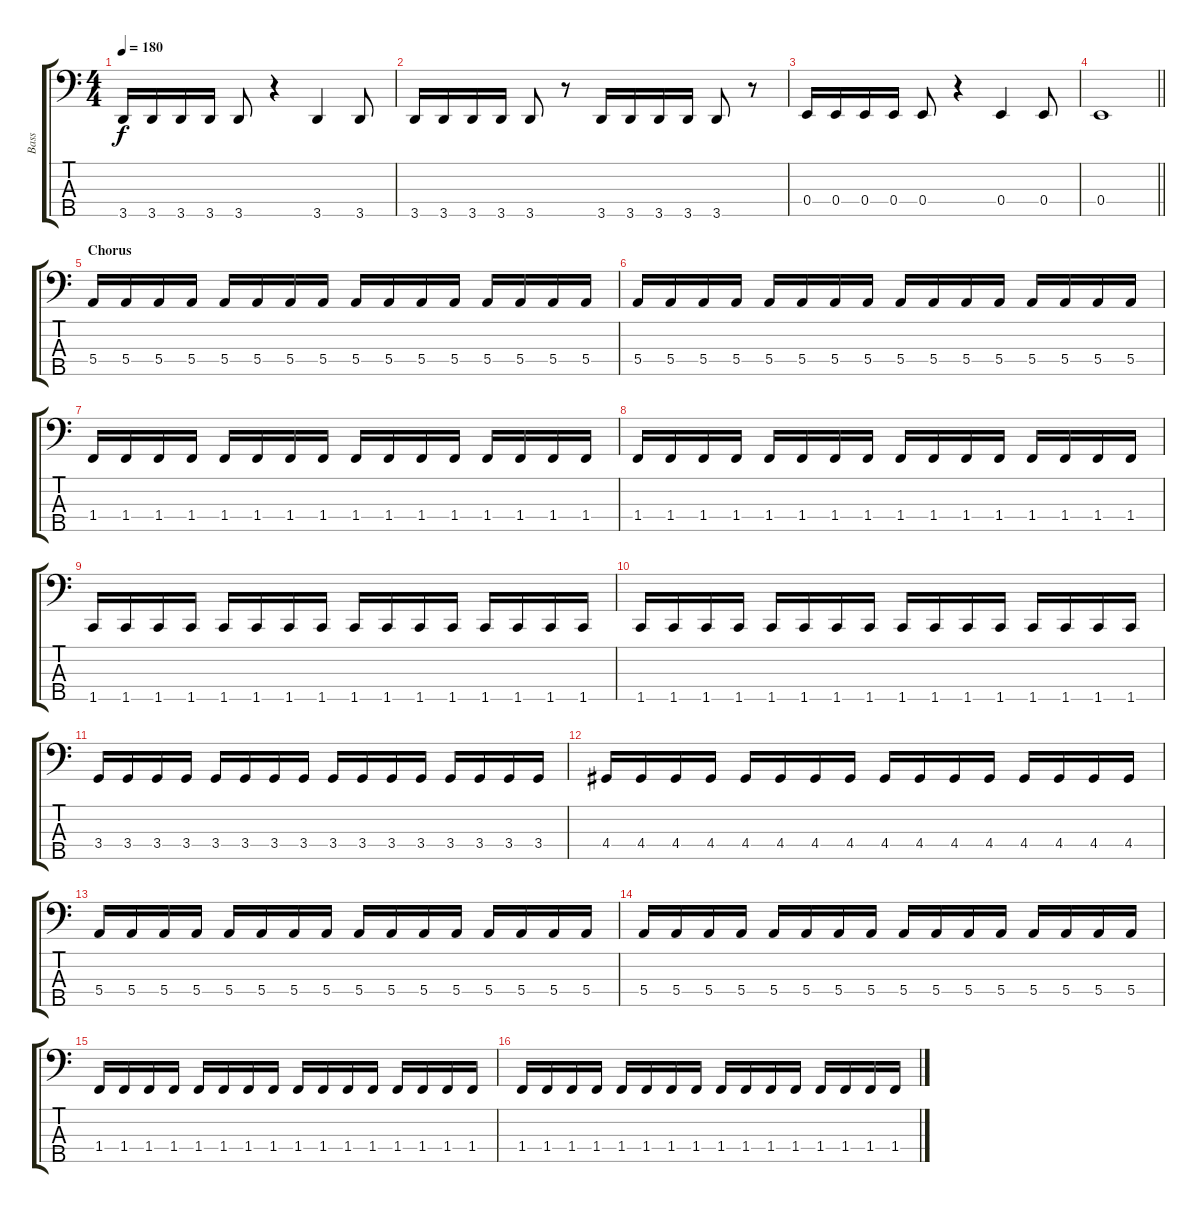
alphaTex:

\track ("Bass" "Bass") {instrument electricbassfinger}
\staff {score tabs}
\tuning (G2 D2 A1 E1 B0) {hide}
\ts (4 4)
\tempo 180
\clef f4
\ks c
3.5.16{dy f} 3.5.16 3.5.16 3.5.16 3.5.8 r.4 3.5.4 3.5.8 |
3.5.16 3.5.16 3.5.16 3.5.16 3.5.8 r.8 3.5.16 3.5.16 3.5.16 3.5.16 3.5.8 r.8 |
0.4.16 0.4.16 0.4.16 0.4.16 0.4.8 r.4 0.4.4 0.4.8 |
\barLineRight lightlight
0.4.1 |
\section ("" "Chorus")
5.4.16 5.4.16 5.4.16 5.4.16 5.4.16 5.4.16 5.4.16 5.4.16 5.4.16 5.4.16 5.4.16 5.4.16 5.4.16 5.4.16 5.4.16 5.4.16 |
5.4.16 5.4.16 5.4.16 5.4.16 5.4.16 5.4.16 5.4.16 5.4.16 5.4.16 5.4.16 5.4.16 5.4.16 5.4.16 5.4.16 5.4.16 5.4.16 |
1.4.16 1.4.16 1.4.16 1.4.16 1.4.16 1.4.16 1.4.16 1.4.16 1.4.16 1.4.16 1.4.16 1.4.16 1.4.16 1.4.16 1.4.16 1.4.16 |
1.4.16 1.4.16 1.4.16 1.4.16 1.4.16 1.4.16 1.4.16 1.4.16 1.4.16 1.4.16 1.4.16 1.4.16 1.4.16 1.4.16 1.4.16 1.4.16 |
1.5.16 1.5.16 1.5.16 1.5.16 1.5.16 1.5.16 1.5.16 1.5.16 1.5.16 1.5.16 1.5.16 1.5.16 1.5.16 1.5.16 1.5.16 1.5.16 |
1.5.16 1.5.16 1.5.16 1.5.16 1.5.16 1.5.16 1.5.16 1.5.16 1.5.16 1.5.16 1.5.16 1.5.16 1.5.16 1.5.16 1.5.16 1.5.16 |
3.4.16 3.4.16 3.4.16 3.4.16 3.4.16 3.4.16 3.4.16 3.4.16 3.4.16 3.4.16 3.4.16 3.4.16 3.4.16 3.4.16 3.4.16 3.4.16 |
4.4.16 4.4.16 4.4.16 4.4.16 4.4.16 4.4.16 4.4.16 4.4.16 4.4.16 4.4.16 4.4.16 4.4.16 4.4.16 4.4.16 4.4.16 4.4.16 |
5.4.16 5.4.16 5.4.16 5.4.16 5.4.16 5.4.16 5.4.16 5.4.16 5.4.16 5.4.16 5.4.16 5.4.16 5.4.16 5.4.16 5.4.16 5.4.16 |
5.4.16 5.4.16 5.4.16 5.4.16 5.4.16 5.4.16 5.4.16 5.4.16 5.4.16 5.4.16 5.4.16 5.4.16 5.4.16 5.4.16 5.4.16 5.4.16 |
1.4.16 1.4.16 1.4.16 1.4.16 1.4.16 1.4.16 1.4.16 1.4.16 1.4.16 1.4.16 1.4.16 1.4.16 1.4.16 1.4.16 1.4.16 1.4.16 |
1.4.16 1.4.16 1.4.16 1.4.16 1.4.16 1.4.16 1.4.16 1.4.16 1.4.16 1.4.16 1.4.16 1.4.16 1.4.16 1.4.16 1.4.16 1.4.16
